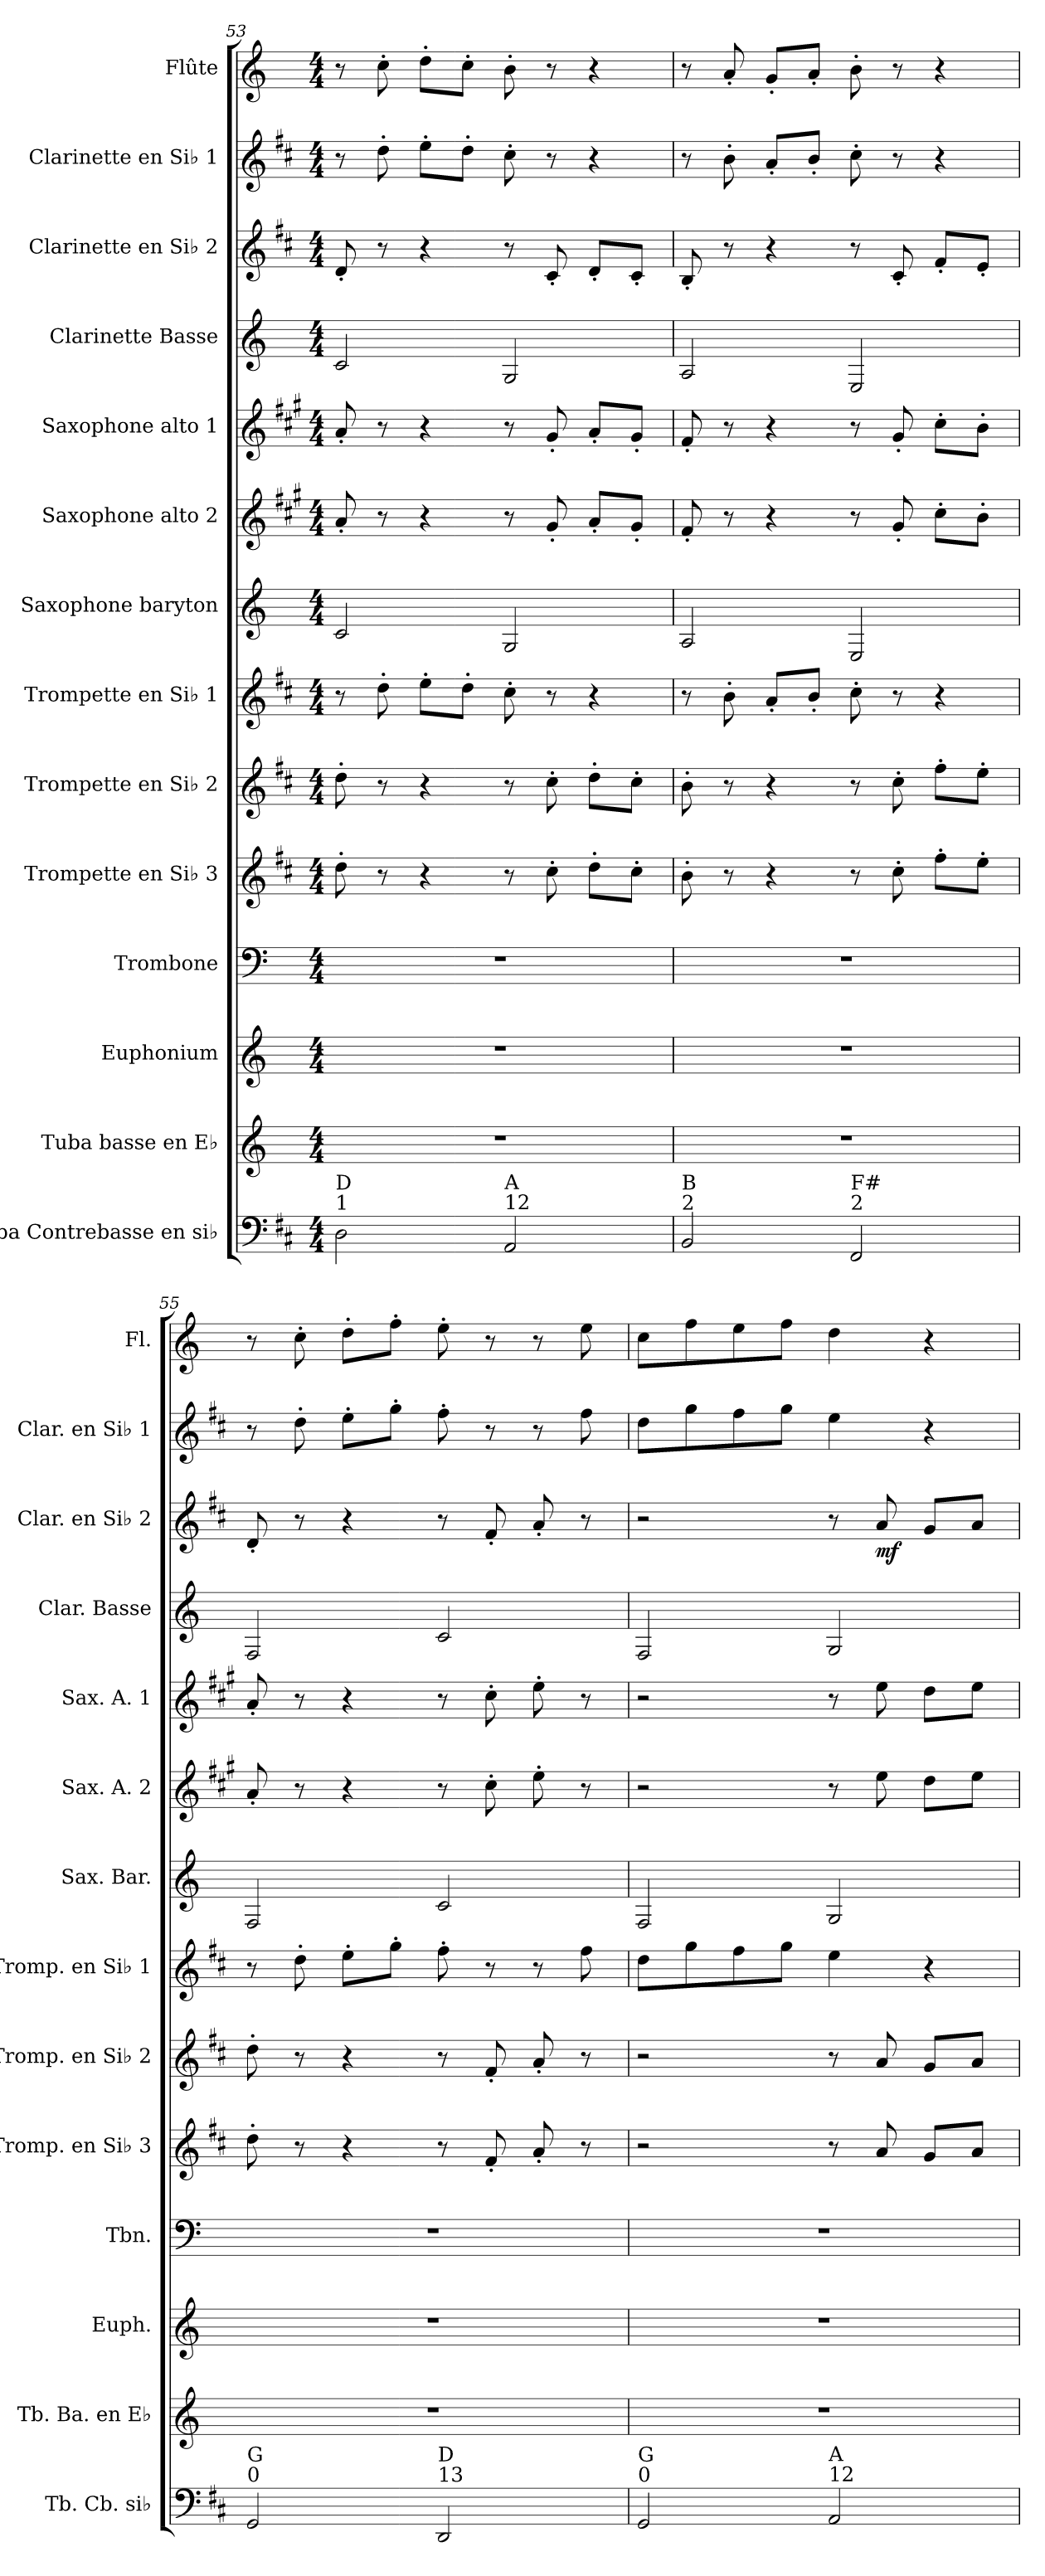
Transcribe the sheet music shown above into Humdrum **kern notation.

**kern	**kern	**kern	**kern	**kern	**kern	**kern	**kern	**kern	**kern	**kern	**kern	**dynam	**kern	**kern
*part14	*part13	*part12	*part11	*part10	*part9	*part8	*part7	*part6	*part5	*part4	*part3	*part3	*part2	*part1
*staff14	*staff13	*staff12	*staff11	*staff10	*staff9	*staff8	*staff7	*staff6	*staff5	*staff4	*staff3	*staff3	*staff2	*staff1
*I"Tuba Contrebasse en si♭	*I"Tuba basse en E♭	*I"Euphonium	*I"Trombone	*I"Trompette en Si♭ 3	*I"Trompette en Si♭ 2	*I"Trompette en Si♭ 1	*I"Saxophone baryton	*I"Saxophone alto 2	*I"Saxophone alto 1	*I"Clarinette Basse	*I"Clarinette en Si♭ 2	*	*I"Clarinette en Si♭ 1	*I"Flûte
*I'Tb. Cb. si♭	*I'Tb. Ba. en E♭	*I'Euph.	*I'Tbn.	*I'Tromp. en Si♭ 3	*I'Tromp. en Si♭ 2	*I'Tromp. en Si♭ 1	*I'Sax. Bar.	*I'Sax. A. 2	*I'Sax. A. 1	*I'Clar. Basse	*I'Clar. en Si♭ 2	*	*I'Clar. en Si♭ 1	*I'Fl.
*clefF4	*clefG2	*clefG2	*clefF4	*clefG2	*clefG2	*clefG2	*clefG2	*clefG2	*clefG2	*clefG2	*clefG2	*	*clefG2	*clefG2
*ITrd1c2	*ITrd12c21	*ITrd8c14	*	*ITrd1c2	*ITrd1c2	*ITrd1c2	*ITrd12c21	*ITrd5c9	*ITrd5c9	*ITrd8c14	*ITrd1c2	*	*ITrd1c2	*
*k[]	*k[]	*k[]	*k[]	*k[]	*k[]	*k[]	*k[]	*k[]	*k[]	*k[]	*k[]	*	*k[]	*k[]
*M4/4	*M4/4	*M4/4	*M4/4	*M4/4	*M4/4	*M4/4	*M4/4	*M4/4	*M4/4	*M4/4	*M4/4	*	*M4/4	*M4/4
=53	=53	=53	=53	=53	=53	=53	=53	=53	=53	=53	=53	=53	=53	=53
!LO:TX:a:t=1	!	!	!	!	!	!	!	!	!	!	!	!	!	!
!LO:TX:a:t=D	!	!	!	!	!	!	!	!	!	!	!	!	!	!
2C\	1r	1r	1r	8cc'\	8cc'\	8r	2C/	8c'/	8c'/	2C/	8c'/	.	8r	8r
.	.	.	.	8r	8r	8cc'\	.	8r	8r	.	8r	.	8cc'\	8cc'\
.	.	.	.	4r	4r	8dd'\L	.	4r	4r	.	4r	.	8dd'\L	8dd'\L
.	.	.	.	.	.	8cc'\J	.	.	.	.	.	.	8cc'\J	8cc'\J
!LO:TX:a:t=12	!	!	!	!	!	!	!	!	!	!	!	!	!	!
!LO:TX:a:t=A	!	!	!	!	!	!	!	!	!	!	!	!	!	!
2GG/	.	.	.	8r	8r	8b'\	2GG/	8r	8r	2GG/	8r	.	8b'\	8b'\
.	.	.	.	8b'\	8b'\	8r	.	8B'/	8B'/	.	8B'/	.	8r	8r
.	.	.	.	8cc'\L	8cc'\L	4r	.	8c'/L	8c'/L	.	8c'/L	.	4r	4r
.	.	.	.	8b'\J	8b'\J	.	.	8B'/J	8B'/J	.	8B'/J	.	.	.
=54	=54	=54	=54	=54	=54	=54	=54	=54	=54	=54	=54	=54	=54	=54
!LO:TX:a:t=2	!	!	!	!	!	!	!	!	!	!	!	!	!	!
!LO:TX:a:t=B	!	!	!	!	!	!	!	!	!	!	!	!	!	!
2AA/	1r	1r	1r	8a'\	8a'\	8r	2AA/	8A'/	8A'/	2AA/	8A'/	.	8r	8r
.	.	.	.	8r	8r	8a'\	.	8r	8r	.	8r	.	8a'\	8a'/
.	.	.	.	4r	4r	8g'/L	.	4r	4r	.	4r	.	8g'/L	8g'/L
.	.	.	.	.	.	8a'/J	.	.	.	.	.	.	8a'/J	8a'/J
!LO:TX:a:t=2	!	!	!	!	!	!	!	!	!	!	!	!	!	!
!LO:TX:a:t=F#	!	!	!	!	!	!	!	!	!	!	!	!	!	!
2EE/	.	.	.	8r	8r	8b'\	2EE/	8r	8r	2EE/	8r	.	8b'\	8b'\
.	.	.	.	8b'\	8b'\	8r	.	8B'/	8B'/	.	8B'/	.	8r	8r
.	.	.	.	8ee'\L	8ee'\L	4r	.	8e'\L	8e'\L	.	8e'/L	.	4r	4r
.	.	.	.	8dd'\J	8dd'\J	.	.	8d'\J	8d'\J	.	8d'/J	.	.	.
=55	=55	=55	=55	=55	=55	=55	=55	=55	=55	=55	=55	=55	=55	=55
!LO:TX:a:t=0	!	!	!	!	!	!	!	!	!	!	!	!	!	!
!LO:TX:a:t=G	!	!	!	!	!	!	!	!	!	!	!	!	!	!
2FF/	1r	1r	1r	8cc'\	8cc'\	8r	2FF/	8c'/	8c'/	2FF/	8c'/	.	8r	8r
.	.	.	.	8r	8r	8cc'\	.	8r	8r	.	8r	.	8cc'\	8cc'\
.	.	.	.	4r	4r	8dd'\L	.	4r	4r	.	4r	.	8dd'\L	8dd'\L
.	.	.	.	.	.	8ff'\J	.	.	.	.	.	.	8ff'\J	8ff'\J
!LO:TX:a:t=13	!	!	!	!	!	!	!	!	!	!	!	!	!	!
!LO:TX:a:t=D	!	!	!	!	!	!	!	!	!	!	!	!	!	!
2CC/	.	.	.	8r	8r	8ee'\	2C/	8r	8r	2C/	8r	.	8ee'\	8ee'\
.	.	.	.	8e'/	8e'/	8r	.	8e'\	8e'\	.	8e'/	.	8r	8r
.	.	.	.	8g'/	8g'/	8r	.	8g'\	8g'\	.	8g'/	.	8r	8r
.	.	.	.	8r	8r	8ee\	.	8r	8r	.	8r	.	8ee\	8ee\
=56	=56	=56	=56	=56	=56	=56	=56	=56	=56	=56	=56	=56	=56	=56
!LO:TX:a:t=0	!	!	!	!	!	!	!	!	!	!	!	!	!	!
!LO:TX:a:t=G	!	!	!	!	!	!	!	!	!	!	!	!	!	!
2FF/	1r	1r	1r	2r	2r	8cc\L	2FF/	2r	2r	2FF/	2r	.	8cc\L	8cc\L
.	.	.	.	.	.	8ff\	.	.	.	.	.	.	8ff\	8ff\
.	.	.	.	.	.	8ee\	.	.	.	.	.	.	8ee\	8ee\
.	.	.	.	.	.	8ff\J	.	.	.	.	.	.	8ff\J	8ff\J
!LO:TX:a:t=12	!	!	!	!	!	!	!	!	!	!	!	!	!	!
!LO:TX:a:t=A	!	!	!	!	!	!	!	!	!	!	!	!	!	!
2GG/	.	.	.	8r	8r	4dd\	2GG/	8r	8r	2GG/	8r	.	4dd\	4dd\
!	!	!	!	!	!	!	!	!	!	!	!	!LO:DY:b	!	!
.	.	.	.	8g/	8g/	.	.	8g\	8g\	.	8g/	mf	.	.
.	.	.	.	8f/L	8f/L	4r	.	8f\L	8f\L	.	8f/L	.	4r	4r
.	.	.	.	8g/J	8g/J	.	.	8g\J	8g\J	.	8g/J	.	.	.
=	=	=	=	=	=	=	=	=	=	=	=	=	=	=
*-	*-	*-	*-	*-	*-	*-	*-	*-	*-	*-	*-	*-	*-	*-
